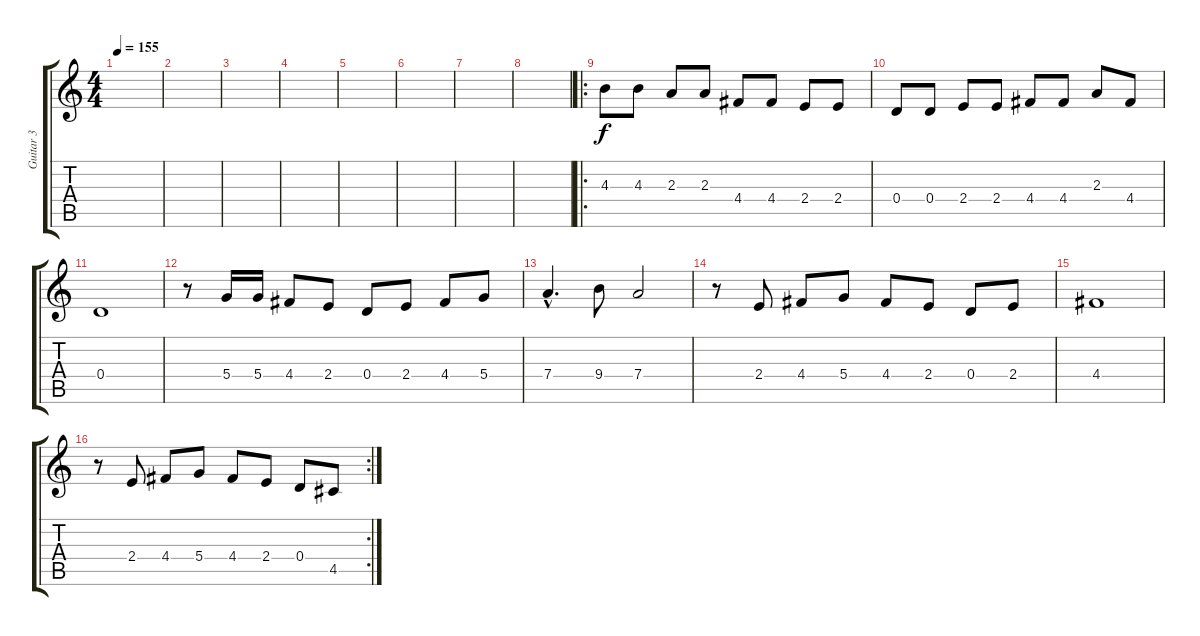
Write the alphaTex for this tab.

\track ("Guitar 3" "Guitar 3") {instrument electricguitarmuted}
\staff {score tabs}
\tuning (E4 B3 G3 D3 A2 E2) {hide}
\ts (4 4)
\tempo 155
\clef g2
\ks c
|
|
|
|
|
|
|
|
\ro
4.3.8 4.3.8 2.3.8 2.3.8 4.4.8 4.4.8 2.4.8 2.4.8 |
0.4.8 0.4.8 2.4.8 2.4.8 4.4.8 4.4.8 2.3.8 4.4.8 |
0.4.1 |
r.8 5.4.16 5.4.16 4.4.8 2.4.8 0.4.8 2.4.8 4.4.8 5.4.8 |
7.4{hac}.4{d} 9.4.8 7.4.2 |
r.8 2.4.8 4.4.8 5.4.8 4.4.8 2.4.8 0.4.8 2.4.8 |
4.4.1 |
\rc 2
r.8 2.4.8 4.4.8 5.4.8 4.4.8 2.4.8 0.4.8 4.5.8
